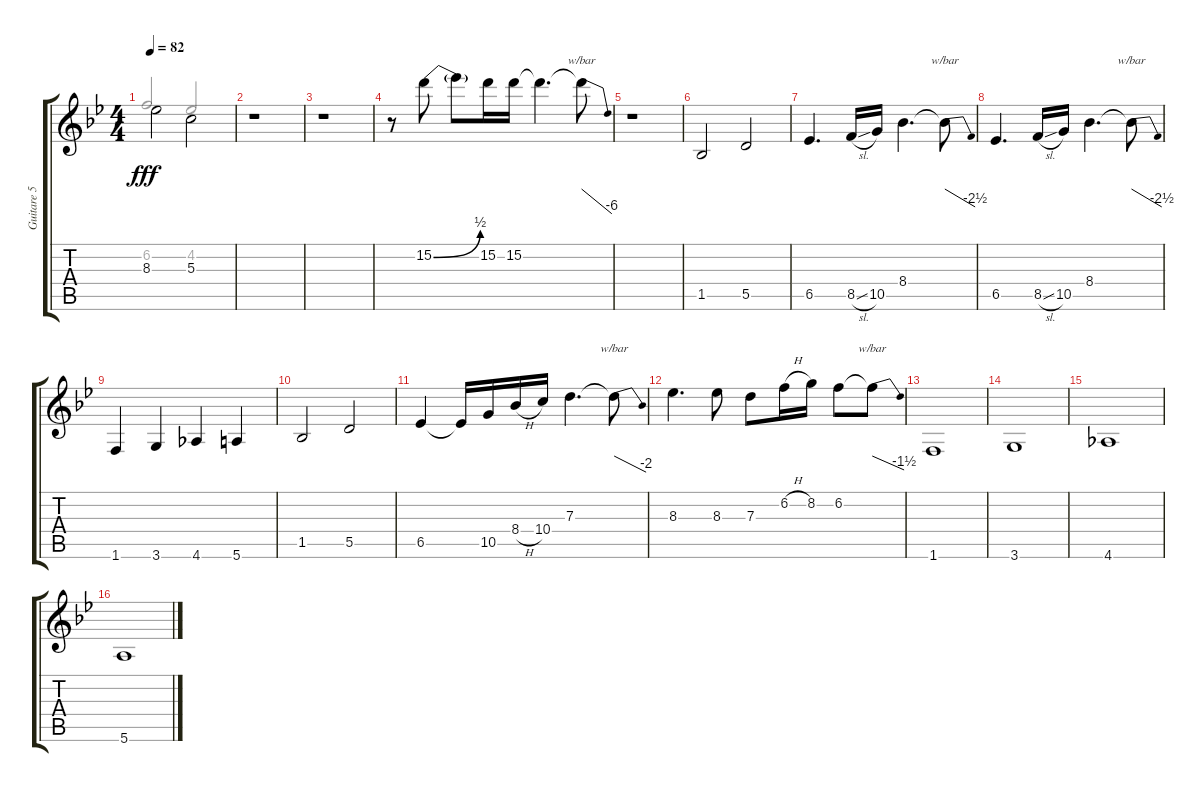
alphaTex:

\track ("Guitare 5" "Guitare 5") {instrument overdrivenguitar}
\staff {score tabs}
\tuning (E4 B3 G3 D3 A2 E2) {hide}
\voice
\ts (4 4)
\tempo 82
\clef g2
\ks bb
8.3{t}.2{dy fff beam Down} 5.3.2{beam Down} |
r.1 |
r.1 |
r.8 15.2{be (bend 0 0 60 2)}.8 15.2{t}.8 15.2.16 15.2.16 15.2{t}.4{d} 15.2{t}.8{tbe (dive default 0 0 60 -24)} |
r.1 |
1.5.2 5.5.2 |
6.5.4{d} 8.5{sl}.16 10.5.16 8.4.4{d} 8.4{t}.8{tbe (dive default 0 0 60 -10)} |
6.5.4{d} 8.5{sl}.16 10.5.16 8.4.4{d} 8.4{t}.8{tbe (dive default 0 0 60 -10)} |
1.6.4 3.6.4 4.6.4 5.6.4 |
1.5.2 5.5.2 |
6.5.4 6.5{t}.16 10.5.16 8.4{h}.16 10.4.16 7.3.4{d} 7.3{t}.8{tbe (dive default 0 0 60 -8)} |
8.3.4{d} 8.3.8 7.3.8 6.2{h}.16 8.2.16 6.2.8 6.2{t}.8{tbe (dive default 0 0 60 -6)} |
1.6.1 |
3.6.1 |
4.6.1 |
5.6.1
\voice
\clef g2
\ottava regular
\simile none
\ks bb
6.2.2{dy fff beam Up} 4.2.2{beam Up} |
|
|
|
|
|
|
|
|
|
|
|
|
|
|
